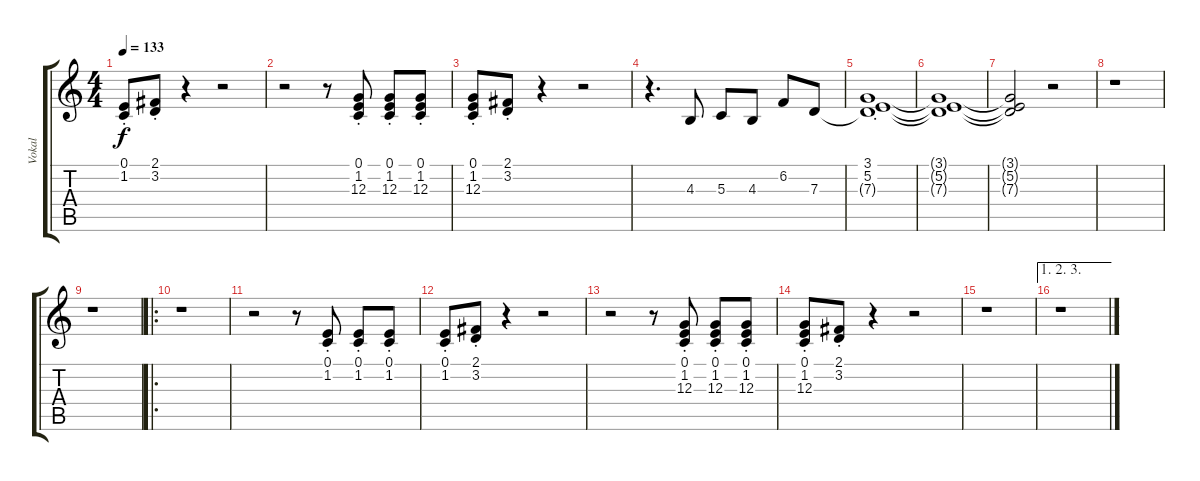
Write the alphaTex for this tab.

\track ("Vokal" "Vokal") {instrument choiraahs}
\staff {score tabs}
\tuning (E4 B3 G3 D3 A2 E2) {hide}
\ts (4 4)
\tempo 133
\clef g2
\ks c
(0.1{st} 1.2{st}).8{dy f} (2.1{st} 3.2{st}).8 r.4 r.2 |
r.2 r.8 (0.1{st} 1.2{st} 12.3{st}).8 (0.1{st} 1.2{st} 12.3{st}).8 (0.1{st} 1.2{st} 12.3{st}).8 |
(0.1{st} 1.2{st} 12.3{st}).8 (2.1{st} 3.2{st}).8 r.4 r.2 |
r.4{d} 4.3.8 5.3.8 4.3.8 6.2.8 7.3.8 |
(3.1 5.2{st} 7.3{t}).1 |
(3.1{t} 5.2{t} 7.3{t}).1 |
(3.1{t} 5.2{t} 7.3{t}).2 r.2 |
r.1 |
r.1 |
\ro
r.1 |
r.2 r.8 (0.1{st} 1.2{st}).8 (0.1{st} 1.2{st}).8 (0.1{st} 1.2{st}).8 |
(0.1{st} 1.2{st}).8 (2.1{st} 3.2{st}).8 r.4 r.2 |
r.2 r.8 (0.1{st} 1.2{st} 12.3{st}).8 (0.1{st} 1.2{st} 12.3{st}).8 (0.1{st} 1.2{st} 12.3{st}).8 |
(0.1{st} 1.2{st} 12.3{st}).8 (2.1{st} 3.2{st}).8 r.4 r.2 |
r.1 |
\ae (1 2 3)
r.1
